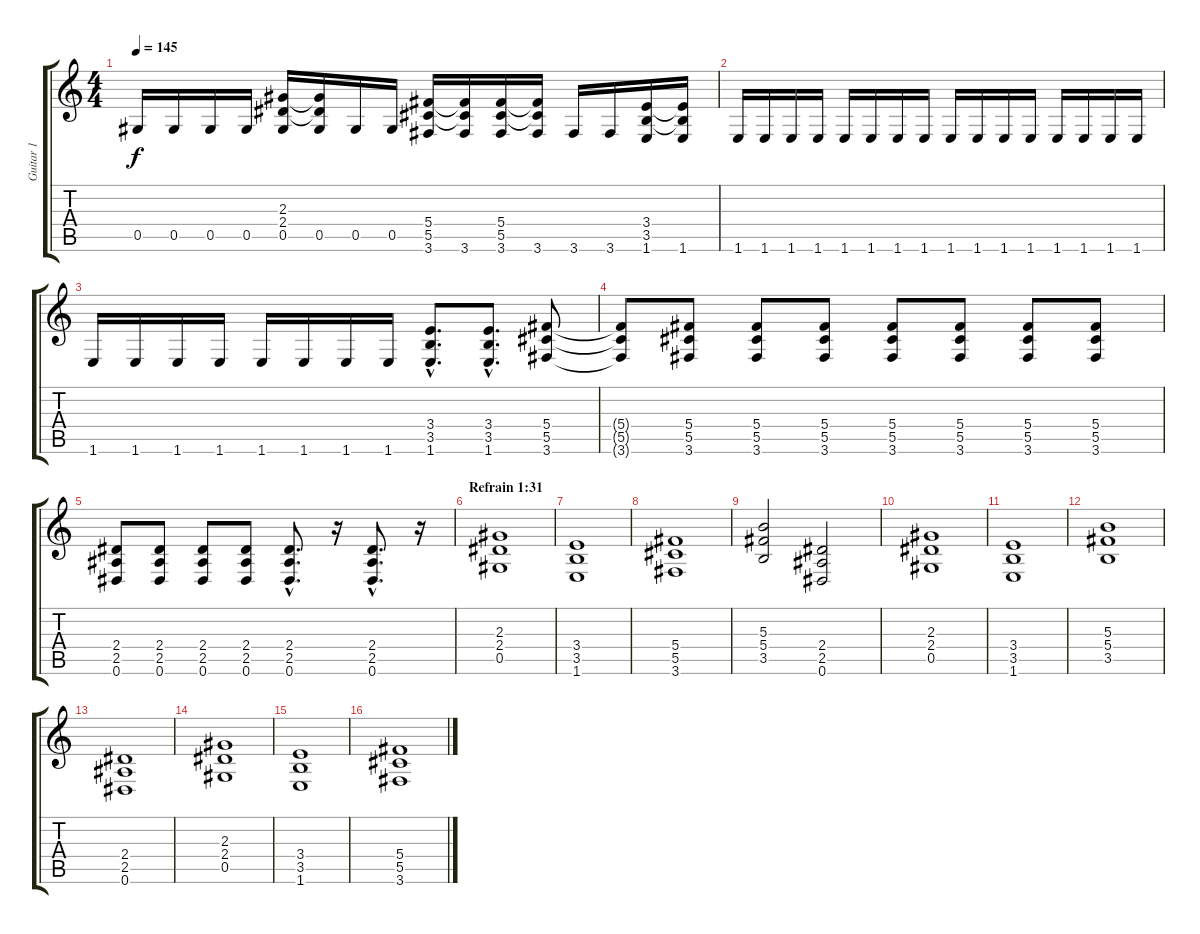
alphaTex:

\track ("Guitar 1" "Guitar 1") {instrument distortionguitar}
\staff {score tabs}
\tuning (Eb4 Bb3 Gb3 Db3 Ab2 Eb2) {hide}
\ts (4 4)
\tempo 145
\clef g2
\ks c
0.5.16{dy f} 0.5.16 0.5.16 0.5.16 (2.3 2.4 0.5).16 (2.3{t} 2.4{t} 0.5).16 0.5.16 0.5.16 (5.4 5.5 3.6).16 (5.4{t} 5.5{t} 3.6).16 (5.4 5.5 3.6).16 (5.4{t} 5.5{t} 3.6).16 3.6.16 3.6.16 (3.4 3.5 1.6).16 (3.4{t} 3.5{t} 1.6).16 |
1.6.16 1.6.16 1.6.16 1.6.16 1.6.16 1.6.16 1.6.16 1.6.16 1.6.16 1.6.16 1.6.16 1.6.16 1.6.16 1.6.16 1.6.16 1.6.16 |
1.6.16 1.6.16 1.6.16 1.6.16 1.6.16 1.6.16 1.6.16 1.6.16 (3.4{hac} 3.5{hac} 1.6{hac}).8{d} (3.4{hac} 3.5{hac} 1.6{hac}).8{d} (5.4 5.5 3.6).8 |
(5.4{t} 5.5{t} 3.6{t}).8 (5.4 5.5 3.6).8 (5.4 5.5 3.6).8 (5.4 5.5 3.6).8 (5.4 5.5 3.6).8 (5.4 5.5 3.6).8 (5.4 5.5 3.6).8 (5.4 5.5 3.6).8 |
(2.4 2.5 0.6).8 (2.4 2.5 0.6).8 (2.4 2.5 0.6).8 (2.4 2.5 0.6).8 (2.4{hac} 2.5{hac} 0.6{hac}).8{d} r.16 (2.4{hac} 2.5{hac} 0.6{hac}).8{d} r.16 |
\section ("" "Refrain 1:31")
(2.3 2.4 0.5).1 |
(3.4 3.5 1.6).1 |
(5.4 5.5 3.6).1 |
(5.3 5.4 3.5).2 (2.4 2.5 0.6).2 |
(2.3 2.4 0.5).1 |
(3.4 3.5 1.6).1 |
(5.3 5.4 3.5).1 |
(2.4 2.5 0.6).1 |
(2.3 2.4 0.5).1 |
(3.4 3.5 1.6).1 |
(5.4 5.5 3.6).1
